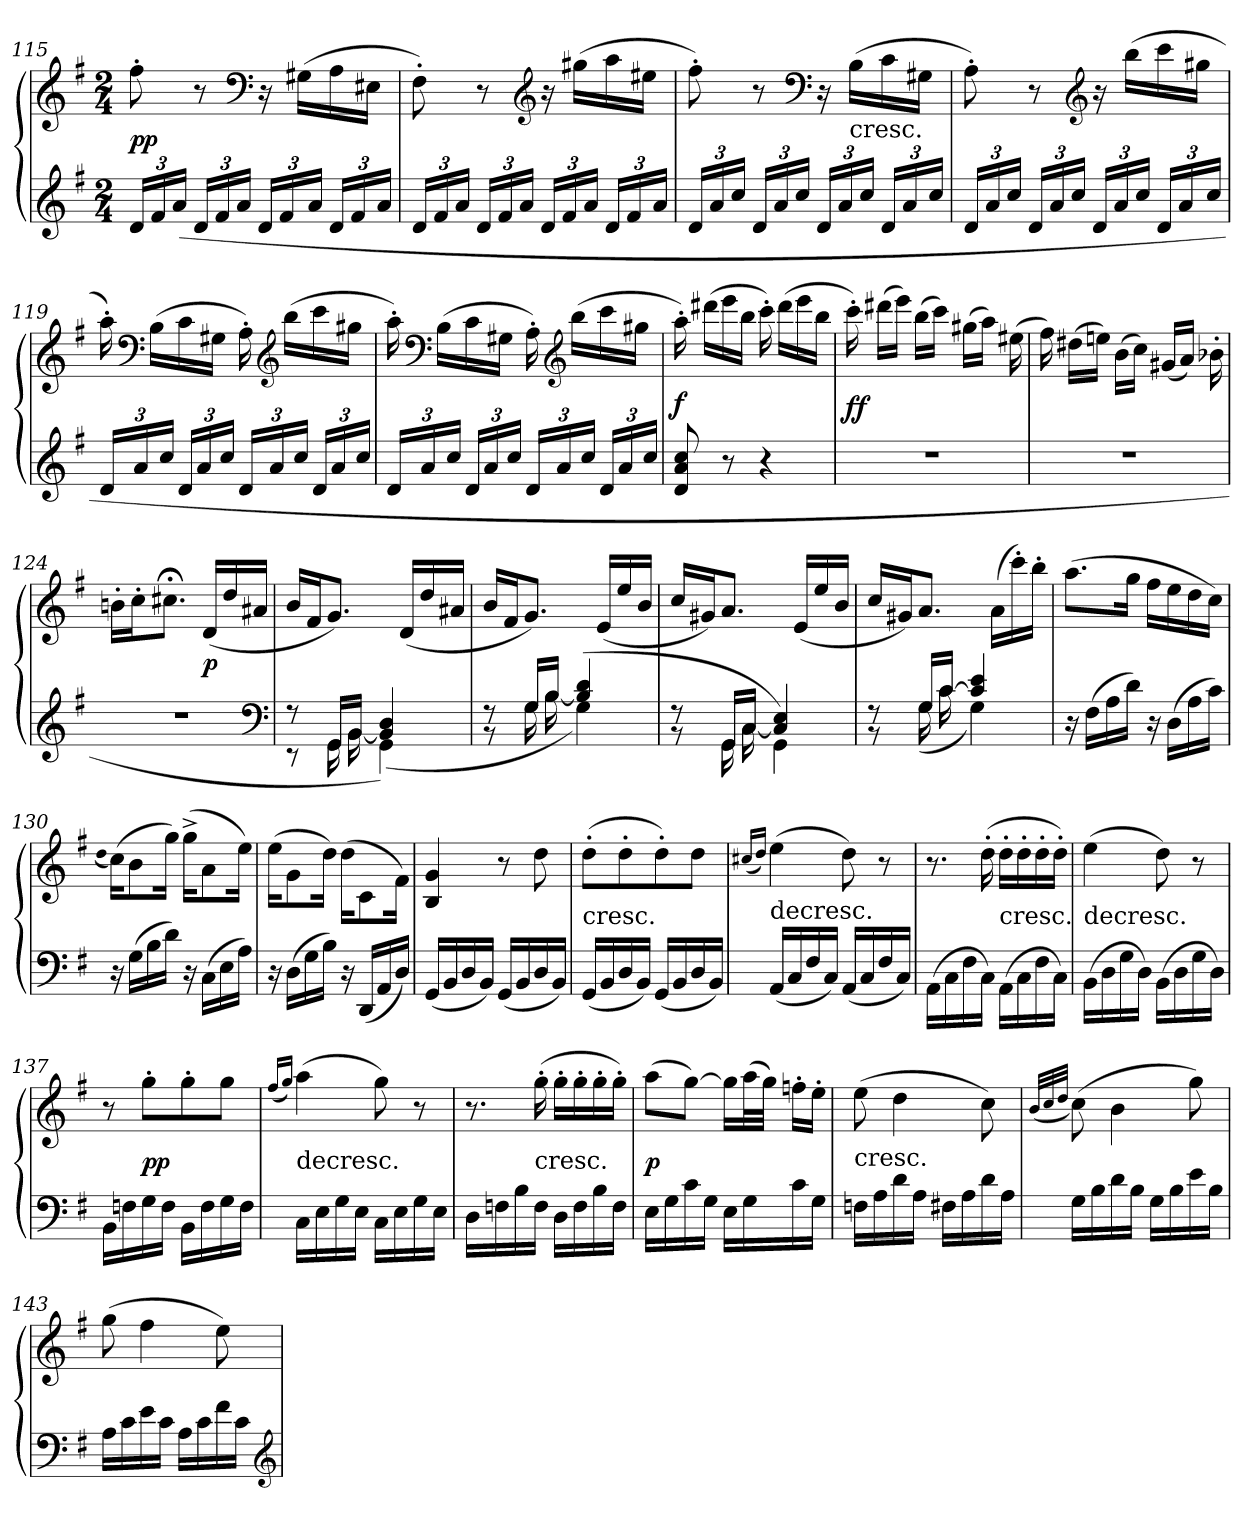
**kern	**kern	**dynam
*part1	*part1	*part1
*staff2	*staff1	*staff1/2
*clefG2	*clefG2	*
*k[f#]	*k[f#]	*
*G:	*G:	*
*M2/4	*M2/4	*
=115	=115	=115
24d/LL	8ff#'\	pp
24f#/	.	.
(24a/JJ	.	.
24d/LL	8r	.
24f#/	.	.
24a/JJ	.	.
*	*clefF4	*
24d/LL	16r	.
24f#/	.	.
.	(16G#X\LL	.
24a/JJ	.	.
24d/LL	16A\	.
24f#/	.	.
.	16E#X\JJ	.
24a/JJ	.	.
=116	=116	=116
24d/LL	8F#'\)	.
24f#/	.	.
24a/JJ	.	.
24d/LL	8r	.
24f#/	.	.
24a/JJ	.	.
*	*clefG2	*
24d/LL	16r	.
24f#/	.	.
.	(16gg#X\LL	.
24a/JJ	.	.
24d/LL	16aa\	.
24f#/	.	.
.	16ee#X\JJ	.
24a/JJ	.	.
=117	=117	=117
24d/LL	8ff#'\)	.
24a/	.	.
24cc/JJ	.	.
24d/LL	8r	.
24a/	.	.
24cc/JJ	.	.
*	*clefF4	*
24d/LL	16r	.
24a/	.	.
!	!LO:TX:c:t=cresc.	!
.	(16B\LL	.
24cc/JJ	.	.
24d/LL	16c\	.
24a/	.	.
.	16G#X\JJ	.
24cc/JJ	.	.
=118	=118	=118
24d/LL	8A'\)	.
24a/	.	.
24cc/JJ	.	.
24d/LL	8r	.
24a/	.	.
24cc/JJ	.	.
*	*clefG2	*
24d/LL	16r	.
24a/	.	.
.	(16bb\LL	.
24cc/JJ	.	.
24d/LL	16ccc\	.
24a/	.	.
.	16gg#X\JJ	.
24cc/JJ	.	.
=119	=119	=119
24d/LL	16aa'\)	.
24a/	.	.
*	*clefF4	*
.	(16B\LL	.
24cc/JJ	.	.
24d/LL	16c\	.
24a/	.	.
.	16G#X\JJ	.
24cc/JJ	.	.
24d/LL	16A'\)	.
24a/	.	.
*	*clefG2	*
.	(16bb\LL	.
24cc/JJ	.	.
24d/LL	16ccc\	.
24a/	.	.
.	16gg#X\JJ	.
24cc/JJ	.	.
=120	=120	=120
24d/LL	16aa'\)	.
24a/	.	.
*	*clefF4	*
.	(16B\LL	.
24cc/JJ	.	.
24d/LL	16c\	.
24a/	.	.
.	16G#X\JJ	.
24cc/JJ	.	.
24d/LL	16A'\)	.
24a/	.	.
*	*clefG2	*
.	(16bb\LL	.
24cc/JJ	.	.
24d/LL	16ccc\	.
24a/	.	.
.	16gg#X\JJ	.
24cc/JJ	.	.
=121	=121	=121
8d/ 8a/ 8cc/	16aa'\)	f
.	(16ddd#X\LL	.
8r	16eee\	.
.	16bb\JJ	.
4r	16ccc'\)	.
.	(16ddd#\LL	.
.	16eee\	.
.	16bb\JJ	.
=122	=122	=122
2r	16ccc'\)	ff
.	(16ddd#X\LL	.
.	16eee\JJ)	.
.	(16bb\LL	.
.	16ccc\JJ)	.
.	(16gg#X\LL	.
.	16aa\JJ)	.
.	(16ee#X\	.
=123	=123	=123
2r	16ff#\)	.
.	(16dd#X\LL	.
.	16een\JJ)	.
.	(16b\LL	.
.	16cc\JJ)	.
.	(16g#X/LL	.
.	16a/JJ)	.
.	16b-X'\	.
=124	=124	=124
2r	16bn'\LL	.
.	16cc'\J	.
.	8.cc#X;<\J	.
.	(16d/LL	p
.	16dd/	.
.	16a#X/JJ	.
*clefF4	*	*
=125	=125	=125
*^	*	*
8r	8r	16b/LL	.
.	.	16f#/J	.
16GG/LL	16GG\	8.g/J)	.
16BB/JJ	[16BB\	.	.
4BB]/ 4D/	(4GG\)	.	.
.	.	(16d/LL	.
.	.	16dd/	.
.	.	16a#X/JJ	.
=126	=126	=126	=126
8r	8r	16b/LL	.
.	.	16f#/J	.
16G\	16G/LL	8.g/J)	.
16B\	[16B/JJ	.	.
(4G\)	4B]/ 4d/	.	.
.	.	(16e/LL	.
.	.	16ee/	.
.	.	16b/JJ	.
=127	=127	=127	=127
8r	8r	16cc/LL	.
.	.	16g#X/J)	.
16GG/LL	16GG\	8.a/J	.
16C/JJ	[16C\	.	.
4C]/ 4E/	4GG\)	.	.
.	.	(16e/LL	.
.	.	16ee/	.
.	.	16b/JJ	.
=128	=128	=128	=128
8r	8r	16cc/LL	.
.	.	16g#X/J)	.
16G/LL	(16G\	8.a/J	.
[16c/JJ	16c\	.	.
4c]/ 4e/	4G\)	.	.
.	.	(16a\LL	.
.	.	16ccc'\)	.
.	.	16bb'\JJ	.
*v	*v	*	*
=129	=129	=129
16r	(8.aa\L	.
(16F#\LL	.	.
16A\	.	.
16d\JJ)	16gg\Jk	.
16r	16ff#\LL	.
(16D\LL	16ee\	.
16A\	16dd\	.
16c\JJ)	16cc\JJ)	.
=130	=130	=130
.	(qdd	.
16r	(16cc\KL)	.
(16G\LL	8b\	.
16B\	.	.
16d\JJ)	16gg\Jk)	.
16r	(16gg^\KL	.
(16C\LL	8a\	.
16E\	.	.
16A\JJ)	16ee\Jk)	.
=131	=131	=131
16r	(16ee\KL	.
(16D\LL	8g\	.
16G\	.	.
16B\JJ)	16dd\Jk)	.
16r	(16dd\KL	.
(16DD/LL	8c\	.
16AA/	.	.
16D/JJ)	16f#\Jk)	.
=132	=132	=132
(16GG/LL	4B/ 4g/	.
16BB/	.	.
16D/	.	.
16BB/JJ)	.	.
(16GG/LL	8r	.
16BB/	.	.
16D/	8dd\	.
16BB/JJ)	.	.
=133	=133	=133
!	!LO:TX:c:t=cresc.	!
(16GG/LL	(8dd'\L	.
16BB/	.	.
16D/	8dd'\	.
16BB/JJ)	.	.
(16GG/LL	8dd'\)	.
16BB/	.	.
16D/	8dd\J	.
16BB/JJ)	.	.
=134	=134	=134
.	(16qcc#X/LL	.
.	16qdd/JJ)	.
!	!LO:TX:c:t=decresc.	!
(16AA/LL	(4ee\	.
16C/	.	.
16F#/	.	.
16C/JJ)	.	.
(16AA/LL	8dd\)	.
16C/	.	.
16F#/	8r	.
16C/JJ)	.	.
=135	=135	=135
(16AA\LL	8.r	.
16C\	.	.
16F#\	.	.
16C\JJ)	(16dd'\	.
!	!LO:TX:c:t=cresc.	!
(16AA\LL	16dd'\LL	.
16C\	16dd'\	.
16F#\	16dd'\	.
16C\JJ)	16dd'\JJ)	.
=136	=136	=136
!	!LO:TX:c:t=decresc.	!
(16BB\LL	(4ee\	.
16D\	.	.
16G\	.	.
16D\JJ)	.	.
(16BB\LL	8dd\)	.
16D\	.	.
16G\	8r	.
16D\JJ)	.	.
=137	=137	=137
16BB\LL	8r	.
16Fn\	.	.
16G\	8gg'\L	pp
16F\JJ	.	.
16BB\LL	8gg'\	.
16F\	.	.
16G\	8gg\J	.
16F\JJ	.	.
=138	=138	=138
.	(16qff#/LL	.
.	16qgg/JJ)	.
!	!LO:TX:c:t=decresc.	!
16C\LL	(4aa\	.
16E\	.	.
16G\	.	.
16E\JJ	.	.
16C\LL	8gg\)	.
16E\	.	.
16G\	8r	.
16E\JJ	.	.
=139	=139	=139
16D\LL	8.r	.
16Fn\	.	.
16B\	.	.
!	!LO:TX:c:t=cresc.	!
16F\JJ	(16gg'\	.
16D\LL	16gg'\LL	.
16F\	16gg'\	.
16B\	16gg'\	.
16F\JJ	16gg'\JJ)	.
=140	=140	=140
16E\LL	(8aa\L	p
16G\	.	.
16c\	[8gg\J)	.
16G\JJ	.	.
16E\LL	16gg\LL]	.
16G\	(32aa\L	.
.	32gg\JJJ)	.
16c\	16ffn'\LL	.
16G\JJ	16ee'\JJ	.
=141	=141	=141
!	!LO:TX:c:t=cresc.	!
16Fn\LL	(8ee\	.
16A\	.	.
16d\	4dd\	.
16A\JJ	.	.
16F#X\LL	.	.
16A\	.	.
16d\	8cc\)	.
16A\JJ	.	.
=142	=142	=142
.	(32qb/LLL	.
.	32qcc/	.
.	32qdd/JJJ	.
16G\LL	(8cc\)	.
16B\	.	.
16d\	4b\	.
16B\JJ	.	.
16G\LL	.	.
16B\	.	.
16e\	8gg\)	.
16B\JJ	.	.
=143	=143	=143
16A\LL	(8gg\	.
16c\	.	.
16e\	4ff#\	.
16c\JJ	.	.
16A\LL	.	.
16c\	.	.
16f#\	8ee\)	.
16c\JJ	.	.
*clefG2	*	*
=	=	=
*-	*-	*-
